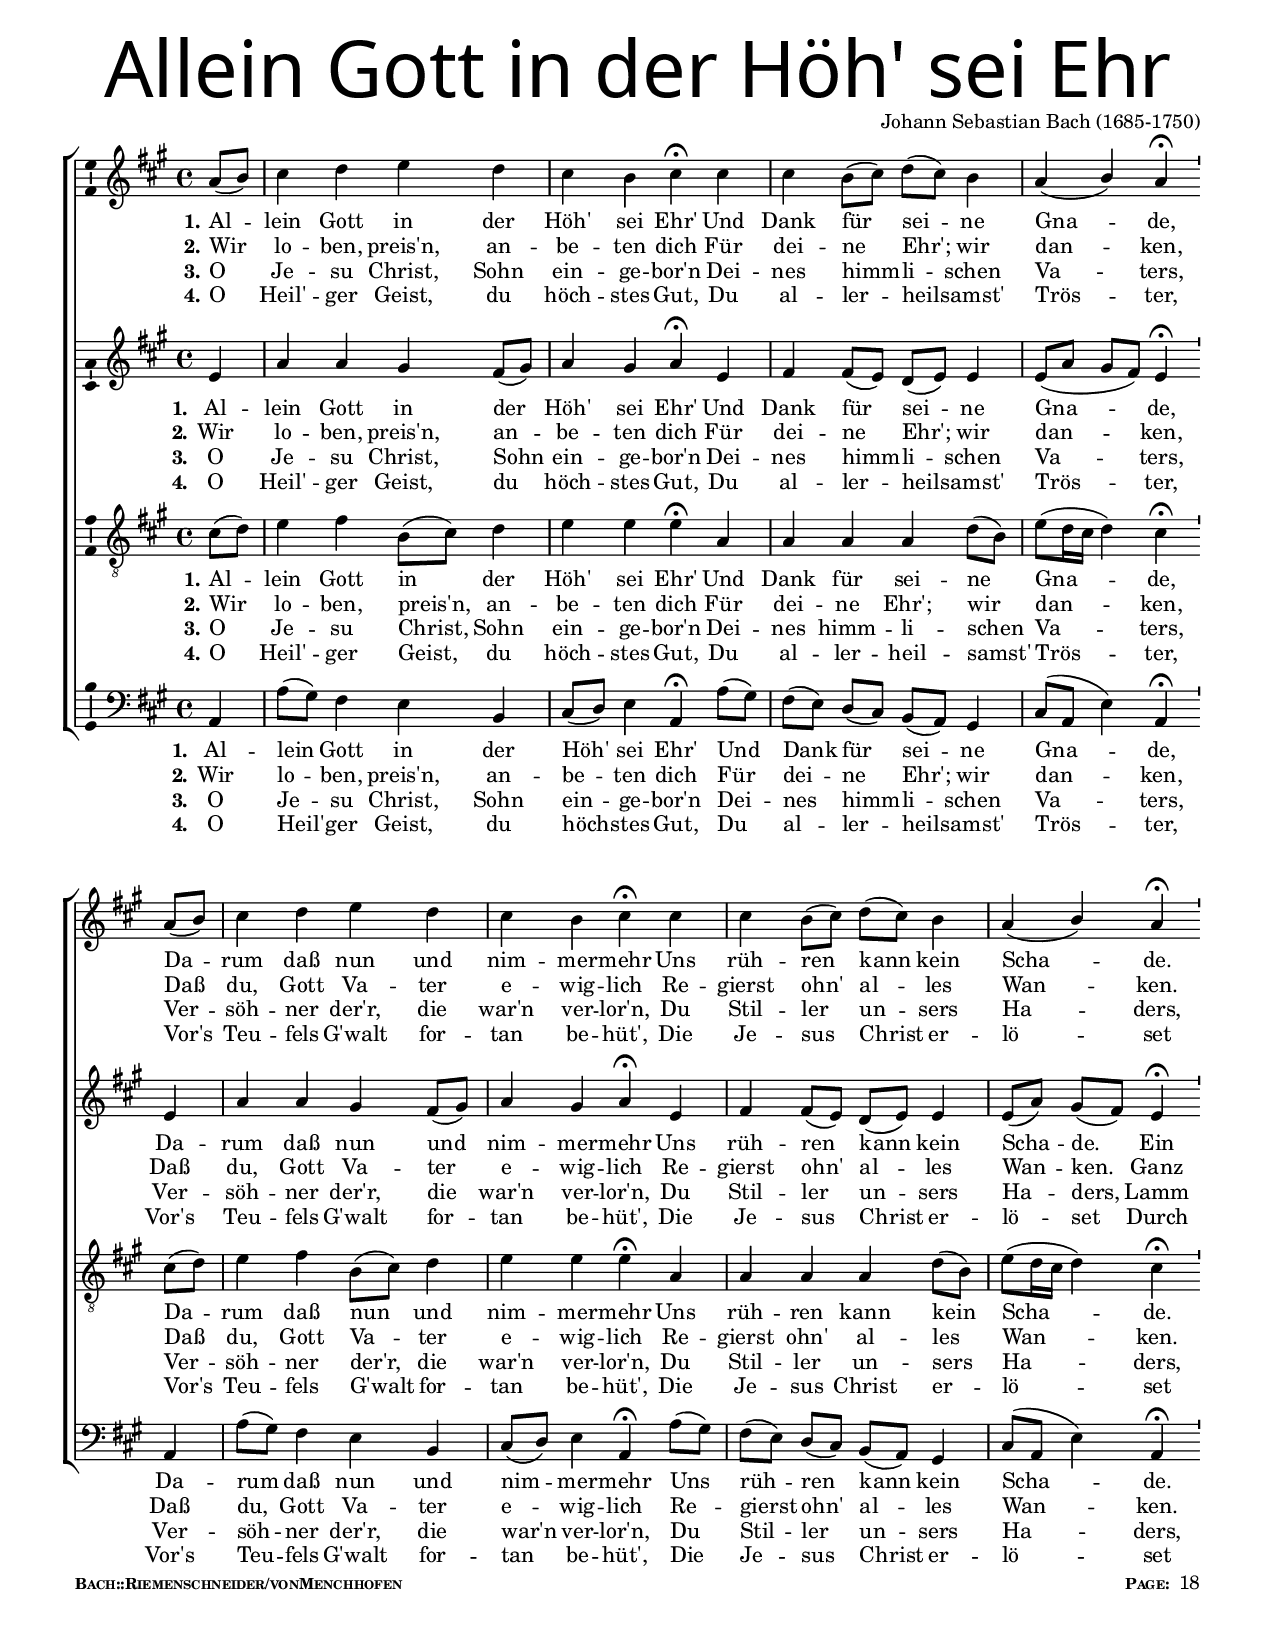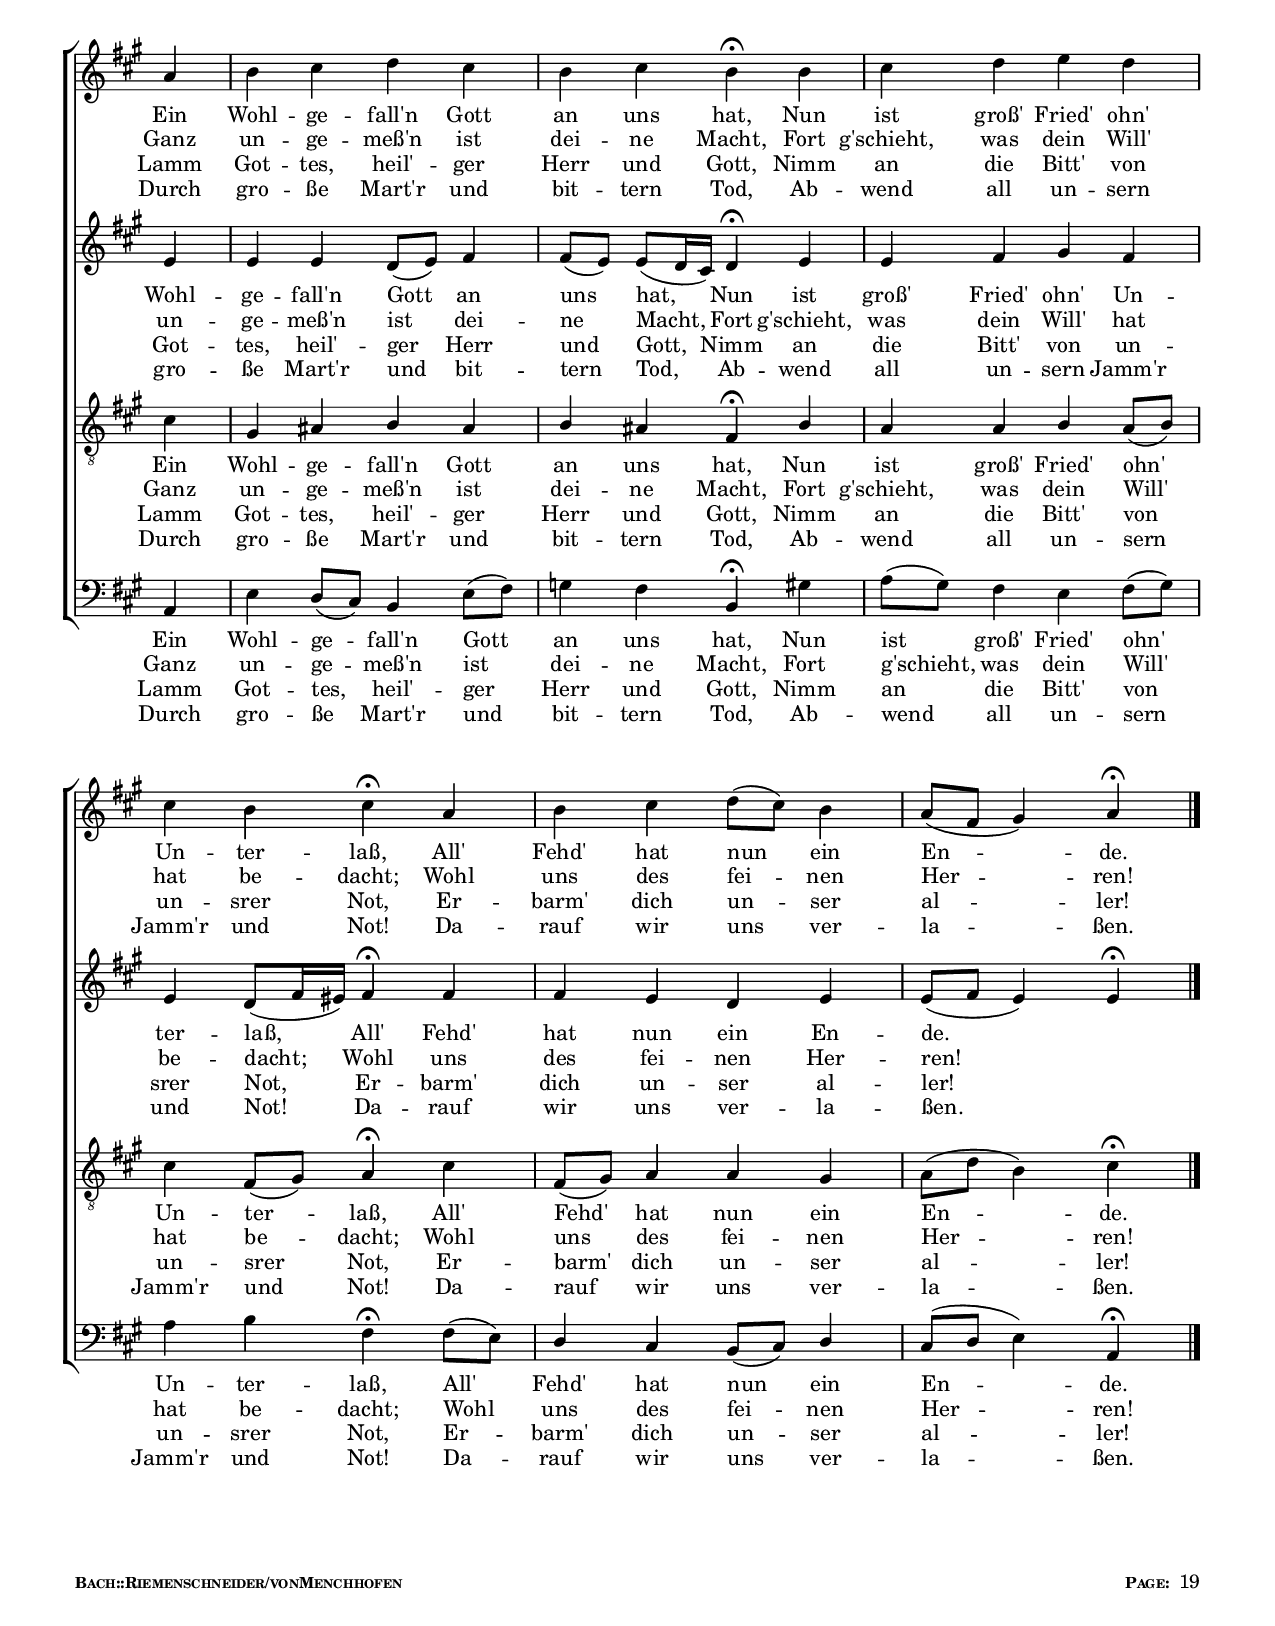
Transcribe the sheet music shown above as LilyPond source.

\version "2.19.28"

%%%%%%%%%%%%%%%%%%%%%%%%%%%%%%%%
% Template File cobbled together by Zack von Menchhofen 
%
% http://www.zacheryv.com
% http://www.choirmaster.ca
% http://www.choir.space
%
%
% Feel Free to Use
%
%%%%%%%%%%%%%%%%%%%%%%%%%%%%%%%%

\header {
    %title = "Title"
  %subtitle = "Subtitle"
  composer = "Johann Sebastian Bach (1685-1750)"
  %arranger = "Used in Cantata BWV 80"
  title = \markup { \override #'(font-name . "KaiserzeitGotisch") \fontsize #8 { "Allein Gott in der Höh' sei Ehr"}}
  %Make a Crown
  %title = \markup {   \override #'(font-name . "IntellectaCrowns") \fontsize #10 {
  %       Y
  %}}
  %Make a pretty border at the bottom
  %copyright = \markup {\override #'(font-name . "IntellectaHeraldics") \fontsize #13 {      "yyyyyy"    }}
  % Remove default LilyPond tagline
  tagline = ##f
}

%#(set! paper-alist (cons '("halfLegal" . (cons (* 8.5 in) (* 9 in))) paper-alist))
#(set-global-staff-size 17)

\paper {
  #(set-paper-size "letter")
  page-break = #ly:minimal-breaking
   #(include-special-characters)
  two-sided = true
  top-margin = .3\in
  bottom-margin = .3\in 
  left-margin = .5\in
  right-margin = .5\in
  first-page-number = #18
  print-first-page-number =  ##t
  oddHeaderMarkup = \markup \fill-line { " "  }
  evenHeaderMarkup = \markup \fill-line { " "  }
  oddFooterMarkup = \markup { 
                        \fill-line {
                          \line {   \tiny \bold \smallCaps "Bach::Riemenschneider/vonMenchhofen "    }
                          \line { \tiny \bold \smallCaps "Page: "   \on-the-fly #print-page-number-check-first \fromproperty #'page:page-number-string } 
                        } 
                      }
  evenFooterMarkup = \markup { 
                        \fill-line {
                          \line { \tiny \bold \smallCaps "Bach::Riemenschneider/vonMenchhofen"  }
                          \line { \tiny \bold \smallCaps  "    Page: "   \on-the-fly #print-page-number-check-first \fromproperty #'page:page-number-string  } 
                        } 
                      }
  ragged-bottom = ##t
  system-system-spacing.basic-distance = #24
  systems-per-page = #2
}

\layout {
  \context {
    \Score
    \remove "Bar_number_engraver"
  }
  \context {
    \Voice
    \consists "Melody_engraver"
    \override Stem #'neutral-direction = #'()
  }
}

global = {
  \key a \major
  \time 4/4
  \partial 4
}

soprano = \relative c'' {
  \global
  % Music follows here.
  a8( b) cis4 d e d cis b cis\fermata
  cis cis b8( cis) d[( cis)] b4 a4( b) a\fermata \bar "'" 
  a8( b) cis4 d e d cis b cis\fermata
  cis cis b8( cis) d[( cis)] b4 a4( b) a\fermata \bar "'"
  a4 b cis d cis b cis b\fermata b cis d e d cis b cis\fermata
  a b cis d8( cis) b4 a8( fis gis4) a\fermata \bar "|."
}

alto = \relative c' {
  \global
  % Music follows here.
  e4 a a gis fis8( gis) a4 gis a\fermata 
  e fis fis8( e) d[( e)] e4 e8( a gis[ fis)] e4\fermata
  e4 a a gis fis8( gis) a4 gis a\fermata 
  e fis fis8( e) d[( e)] e4 e8( a) gis[( fis)] e4\fermata
  
  e e e d8( e) fis4 fis8( e) e( d16 cis) d4\fermata 
  e e fis gis fis e d8( fis16 eis) fis4\fermata 
  
  fis fis e d e e8( fis e4) e\fermata
}

tenor = \relative c' {
  \global
  % Music follows here.
  cis8( d) e4 fis b,8( cis) d4 e e e\fermata a, a4 a a d8( b) 
  e8( d16 cis d4) cis\fermata
  
  cis8( d) e4 fis b,8( cis) d4 e e e\fermata a, a4 a a  d8( b) 
  e8( d16 cis d4) cis\fermata
  
  cis gis ais b ais b ais fis\fermata b
  a a b a8( b) cis4 fis,8( gis) a4\fermata cis fis,8( gis) a4 a gis a8( d b4) cis\fermata
}

bass = \relative c {
  \global
  % Music follows here.
  a4 a'8( gis) fis4 e b cis8( d) e4 a,\fermata a'8( gis) fis[( e)] d( cis) b[( a)] gis4 
  cis8( a e'4) a,\fermata
  
  a4 a'8( gis) fis4 e b cis8( d) e4 a,\fermata a'8( gis) fis[( e)] d( cis) b[( a)] gis4 
  cis8( a e'4) a,\fermata
  
  a4 e' d8( cis) b4 e8( fis) g!4 fis b,\fermata gis' a8( gis) fis4 e fis8( gis) a4 b 
  fis\fermata fis8( e) d4 cis b8( cis) d4 cis8( d e4) a,\fermata
}

verseOne = \lyricmode {
  \set stanza = "1."
  % Lyrics follow here.
  Al -- lein Gott in der Höh' sei Ehr'
  Und Dank für sei -- ne Gna -- de,
  Da -- rum daß nun und nim -- mer -- mehr
  Uns rüh -- ren kann kein Scha -- de.
  Ein Wohl -- ge -- fall'n Gott an uns hat,
  Nun ist groß' Fried' ohn' Un -- ter -- laß,
  All' Fehd' hat nun ein En -- de.
}

verseTwo = \lyricmode {
  \set stanza = "2."
  % Lyrics follow here.
  Wir lo -- ben, preis'n, an -- be -- ten dich
  Für dei -- ne Ehr'; wir dan -- ken,
  Daß du, Gott Va -- ter e -- wig -- lich
  Re -- gierst ohn' al -- les Wan -- ken.
  Ganz un -- ge -- meß'n ist dei -- ne Macht,
  Fort g'schieht, was dein Will' hat be -- dacht;
  Wohl uns des fei -- nen Her -- ren!
}

verseThree = \lyricmode {
  \set stanza = "3."
  % Lyrics follow here.
  O Je -- su Christ, Sohn ein -- ge -- bor'n
  Dei -- nes himm -- li -- schen Va -- ters,
  Ver -- söh -- ner der'r, die war'n ver -- lor'n,
  Du Stil -- ler un -- sers Ha -- ders,
  Lamm Got -- tes, heil' -- ger Herr und Gott,
  Nimm an die Bitt' von un -- srer Not,
  Er -- barm' dich un -- ser al -- ler!
}

verseFour = \lyricmode {
  \set stanza = "4."
  % Lyrics follow here.
  O Heil' -- ger Geist, du höch -- stes Gut,
  Du al -- ler -- heil -- samst' Trös -- ter,
  Vor's Teu -- fels G'walt for -- tan be -- hüt',
  Die Je -- sus Christ er -- lö -- set
  Durch gro -- ße Mart'r und bit -- tern Tod,
  Ab -- wend all un -- sern Jamm'r und Not!
  Da -- rauf wir uns ver -- la -- ßen.
}

\score {
  \new ChoirStaff <<
    \new Staff \with {
      %instrumentName = "S."
      \consists "Ambitus_engraver"
    } { \soprano }
    \addlyrics { \verseOne }
    \addlyrics { \verseTwo }
    \addlyrics { \verseThree }
    \addlyrics { \verseFour }
    \new Staff \with {
      %instrumentName = "A."
      \consists "Ambitus_engraver"
    } { \alto }
    \addlyrics { \verseOne }
    \addlyrics { \verseTwo }
    \addlyrics { \verseThree }
    \addlyrics { \verseFour }
    \new Staff \with {
      %instrumentName = "T."
      \consists "Ambitus_engraver"
    } { \clef "treble_8" \tenor }
    \addlyrics { \verseOne }
    \addlyrics { \verseTwo }
    \addlyrics { \verseThree }
    \addlyrics { \verseFour }
    \new Staff \with {
      %instrumentName = "B."
      \consists "Ambitus_engraver"
    } { \clef bass \bass }
    \addlyrics { \verseOne }
    \addlyrics { \verseTwo }
    \addlyrics { \verseThree }
    \addlyrics { \verseFour }
  >>
  \layout {
    indent = 0
  }
}

%%%%%%%%%%% USE THIS SECTION FOR TWO COLUMN TEXT BELOW MUSIC
%
%#(define-markup-command (columns layout props args) (markup-list?)
%   (let ((line-width (/ (chain-assoc-get 'line-width props
%                         (ly:output-def-lookup layout 'line-width))
%                        (max (length args) 1))))
%     (interpret-markup layout props
%       (make-line-markup (map (lambda (line)
%                                (markup #:pad-to-box `(0 . ,line-width) '(0 . 0)
%                                  #:override `(line-width . ,line-width)
%                                  line))
%                               args)))))
%
%\markup {
%  \fill-line { 
%     \line { 
%       \override #'(font-name . "IntellectaHeraldics") \fontsize #20 {
%         b
%       }
%     }
%  }
%}

%\markup \abs-fontsize #12 {\null}
%\markup \abs-fontsize #17 {{\concat {\smallCaps "Ein Feste Burg ist Unser Gott "}}}
%\markup \abs-fontsize #17 {{\concat {
% \italic {"(A Mighty Fortress is our God)"}}}}
%\markup \abs-fontsize #12 {\null}
%\markup \abs-fontsize #12 {\null}
%\markup \abs-fontsize #12 {\null}
%\markup 
%  \abs-fontsize #11  {
%    \wordwrap  { \justify {
%      In his book, \italic {Bach: Music in the Castle of Heaven,} Sir John Eliot Gardner shares a story of the Bach family.  Bach's whole family were musicians.  They would often get together for huge family affairs-Dinners and Picnics.  Apparently, the Bach family loved to sing "bawldy" drinking songs.  But being a good and faithful Lutheran family, they would often also sing hymns together. So I had to include the most famous of all the German hymns!}
%      }
%    }	   
%\markup \abs-fontsize #12 {\null}
%\markup \abs-fontsize #12 {\null}
%\markup \abs-fontsize #12 {\null}
%\markup \abs-fontsize #12 \fill-line {\smallCaps { "- Translation -"} }
%\markup \abs-fontsize #12 {\null}
%\markup { \columns {
%  \column { 
%    \override #'(font-name . "PlakatFraktur") {
%    \wordwrap  { \justify {
%        "Ein' feste Burg ist unser Gott, Ein' gute Wehr und" 
%        "waffen, Er hilft uns frei aus aller Not, Die uns jetzt" 
%        "hat betroffen. Der alt' böse Feind, Mit ernst er's "
%        "jetzt meint, Groß Macht und viel List Sein' grausam" 
%        "Rüftung ist, Auf Erb' ist nicht Sein's Gleichen." 
%    }}  
%    }
%  }
%  \column \abs-fontsize #10 { 
%    \wordwrap  { \justify {
%      "A mighty fortress is our God, A bulwark "
%      "never failing, He helps us free from " 
%      "every need that affects us. The old evil" 
%      "enemy, thinks he's now a great power and" 
%      "much cunning - His cruelty has is not "
%      "an equal."
%    }}
%  }
%}
%}
%\markup \abs-fontsize #12 {\null}
%\markup \abs-fontsize #12 {\null}
%\markup \abs-fontsize #12 {\null}
%\markup { \columns {
%  \column { 
%    \override #'(font-name . "PlakatFraktur")  {
%    \wordwrap  { \justify {
%        "Mit uns'rer Macht ist nichts gethan, Wir find gar" 
%        "bald verloren, Es streit' für uns der rechte Mann,"
%        "Den Gott hat selbst erforen. Fragst du, wer der" 
%        "ist? Er heißt Jesus Christ, Der Herr Zebaoth,"
%        "Und ist fein ander' Gott, Das feld"
%        "muß Er behalten." 
%    }}  
%    }
%  }
%  \column \abs-fontsize #10 { 
%    \wordwrap  { \justify {
%      "With our power nothing is done, we find we are"
%      "lost. For us the right man is on our side,"
%      "whom God Himself has given. Ask you who is"
%      "He? His name is Jesus Christ, the Lord of"
%      "Hosts, and He must win the battle."
%    }}
%  }
%}
%}

